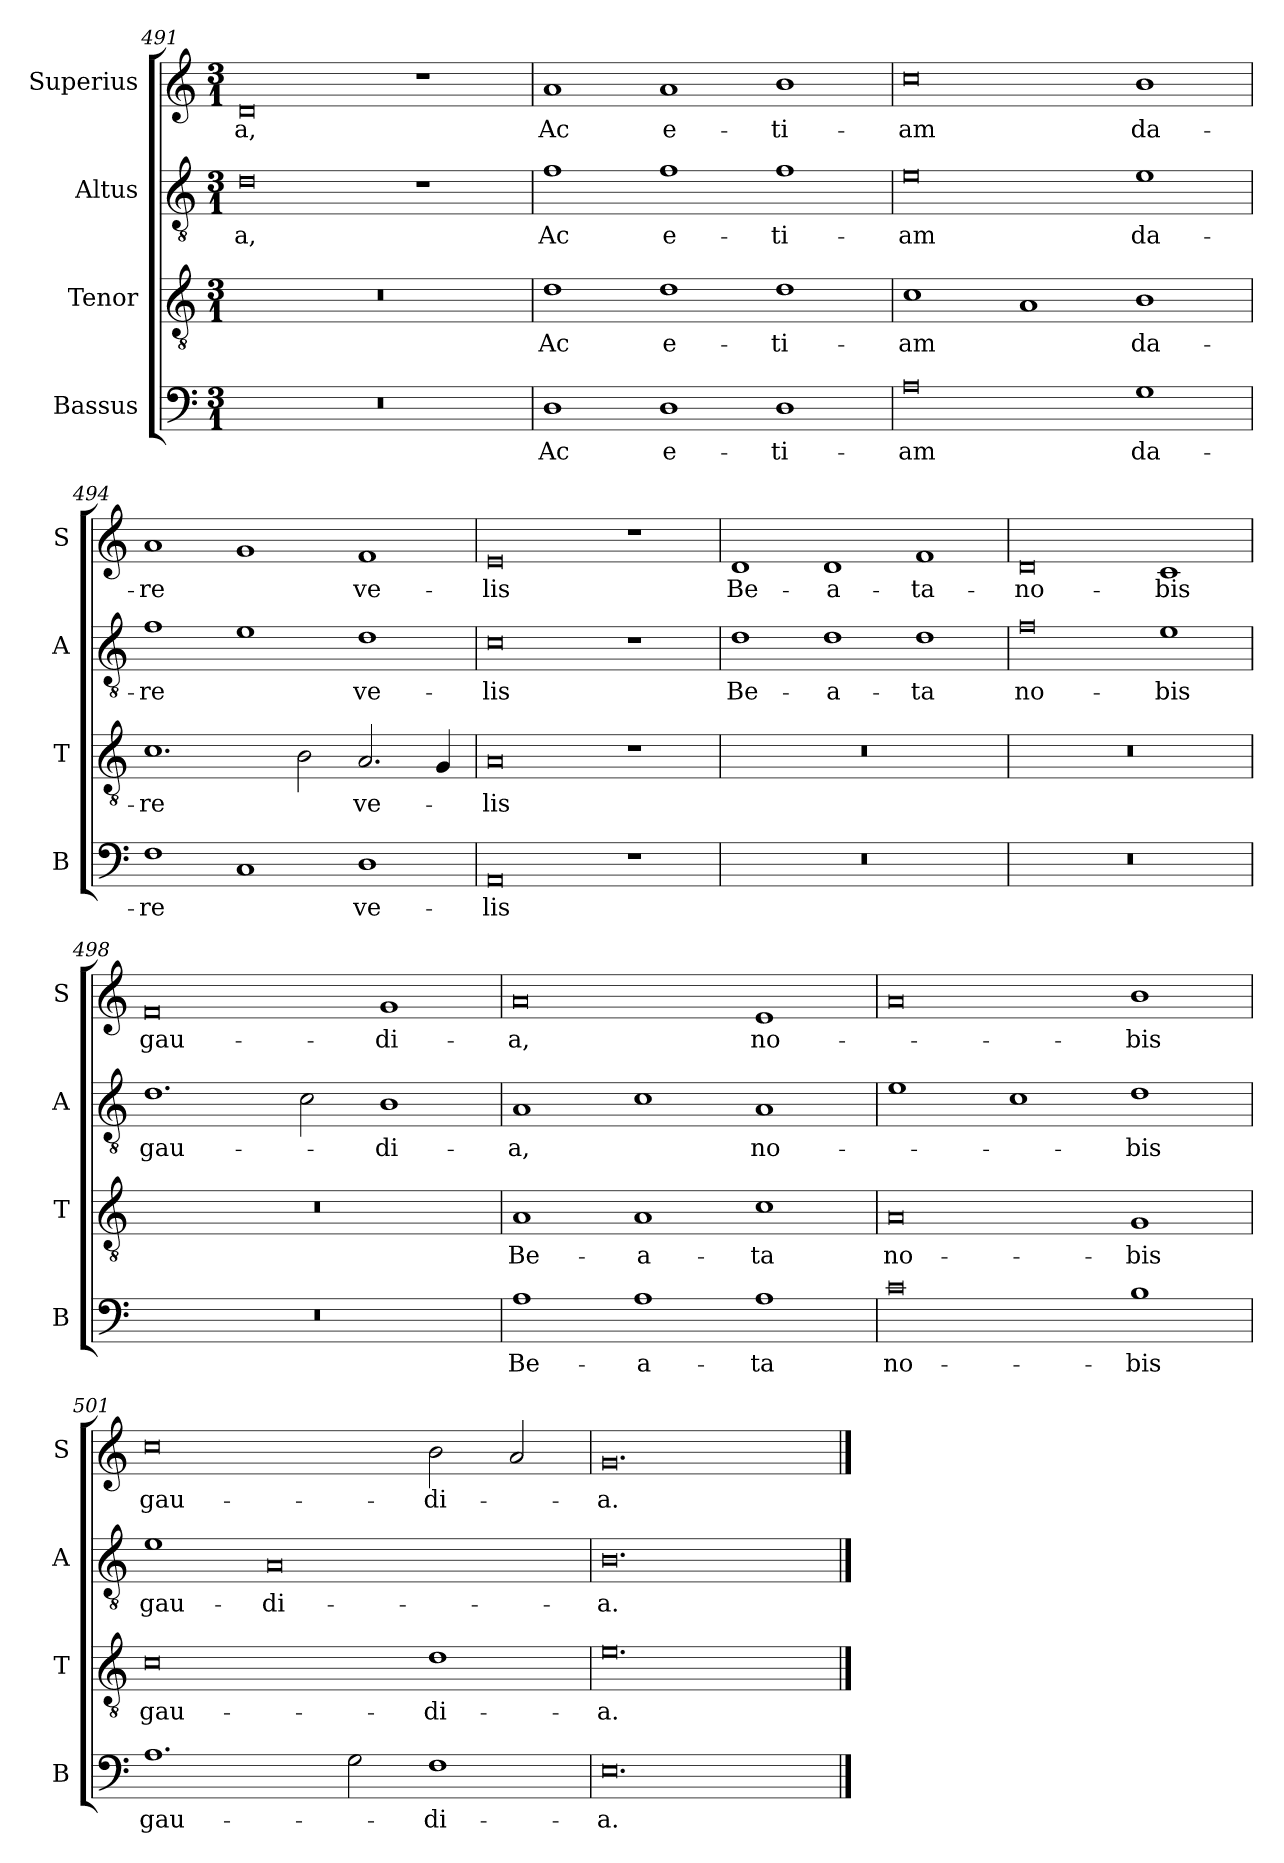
**kern	**text	**kern	**text	**kern	**text	**kern	**text
*part4	*part4	*part3	*part3	*part2	*part2	*part1	*part1
*staff4	*staff4	*staff3	*staff3	*staff2	*staff2	*staff1	*staff1
*I"Bassus	*	*I"Tenor	*	*I"Altus	*	*I"Superius	*
*I'B	*	*I'T	*	*I'A	*	*I'S	*
*clefF4	*	*clefGv2	*	*clefGv2	*	*clefG2	*
*k[]	*	*k[]	*	*k[]	*	*k[]	*
*M3/1	*	*M3/1	*	*M3/1	*	*M3/1	*
=491	=491	=491	=491	=491	=491	=491	=491
0.r	.	0.r	.	0d	-a,	0d	-a,
.	.	.	.	1r	.	1r	.
=492	=492	=492	=492	=492	=492	=492	=492
1D	Ac	1d	Ac	1f	Ac	1a	Ac
1D	e-	1d	e-	1f	e-	1a	e-
1D	-ti-	1d	-ti-	1f	-ti-	1b	-ti-
=493	=493	=493	=493	=493	=493	=493	=493
0A	-am	1c	-am	0e	-am	0cc	-am
.	.	1A	.	.	.	.	.
1G	da-	1B	da-	1e	da-	1b	da-
=494	=494	=494	=494	=494	=494	=494	=494
1F	-re	1.c	-re	1f	-re	1a	-re
1C	.	.	.	1e	.	1g	.
.	.	2B\	.	.	.	.	.
1D	ve-	2.A/	ve-	1d	ve-	1f	ve-
.	.	4G/	.	.	.	.	.
=495	=495	=495	=495	=495	=495	=495	=495
0AA	-lis	0A	-lis	0c	-lis	0e	-lis
1r	.	1r	.	1r	.	1r	.
=496	=496	=496	=496	=496	=496	=496	=496
0.r	.	0.r	.	1d	Be-	1d	Be-
.	.	.	.	1d	-a-	1d	-a-
.	.	.	.	1d	-ta	1f	-ta-
=497	=497	=497	=497	=497	=497	=497	=497
0.r	.	0.r	.	0f	no-	0d	no-
.	.	.	.	1e	-bis	1c	-bis
=498	=498	=498	=498	=498	=498	=498	=498
0.r	.	0.r	.	1.d	gau-	0f	gau-
.	.	.	.	2c\	.	.	.
.	.	.	.	1B	-di-	1g	-di-
=499	=499	=499	=499	=499	=499	=499	=499
1A	Be-	1A	Be-	1A	-a,	0a	-a,
1A	-a-	1A	-a-	1c	.	.	.
1A	-ta	1c	-ta	1A	no-	1e	no-
=500	=500	=500	=500	=500	=500	=500	=500
0c	no-	0A	no-	1e	.	0a	.
.	.	.	.	1c	.	.	.
1B	-bis	1G	-bis	1d	-bis	1b	-bis
=501	=501	=501	=501	=501	=501	=501	=501
1.A	gau-	0c	gau-	1e	gau-	0cc	gau-
.	.	.	.	0A	-di-	.	.
2G\	.	.	.	.	.	.	.
1F	-di-	1d	-di-	.	.	2b\	-di-
.	.	.	.	.	.	2a/	.
=502	=502	=502	=502	=502	=502	=502	=502
0.E	-a.	0.e	-a.	0.B	-a.	0.g	-a.
==	==	==	==	==	==	==	==
*-	*-	*-	*-	*-	*-	*-	*-
